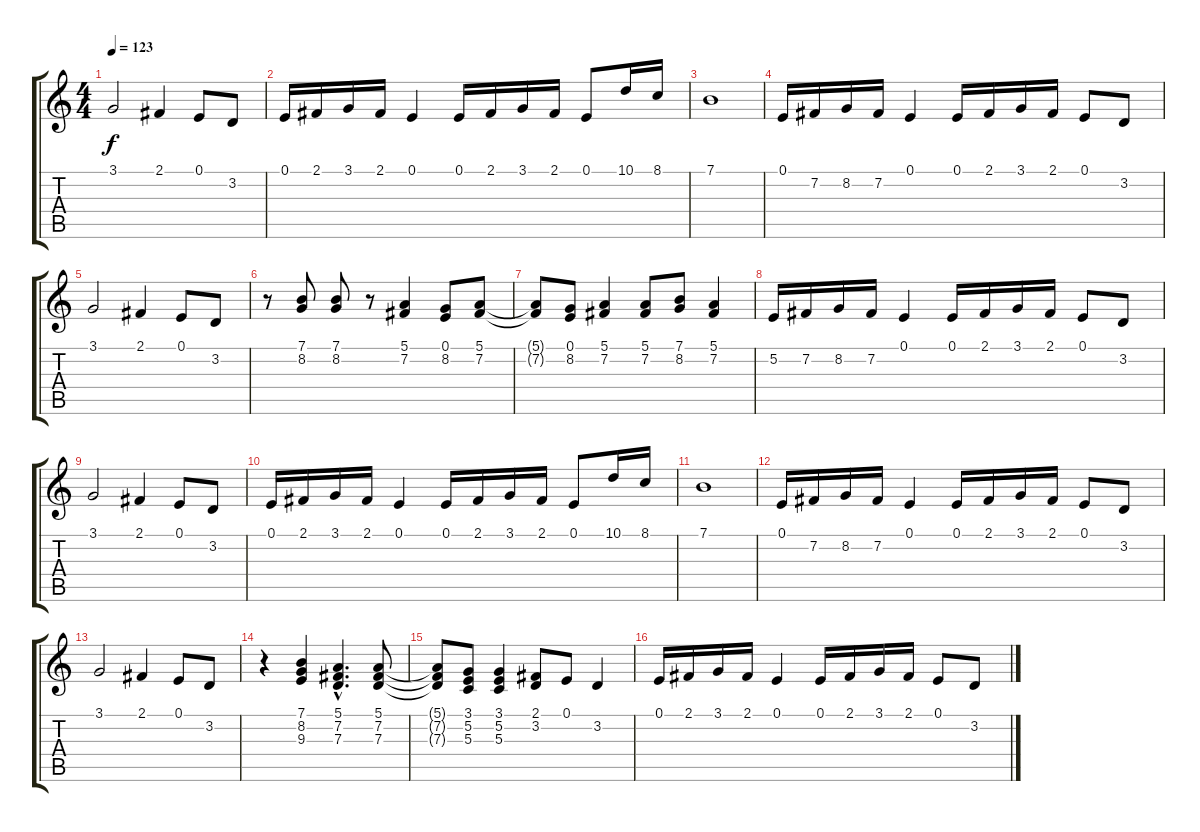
\track "" {instrument synthstrings1}
\staff {score tabs}
\tuning (E4 B3 G3 D3 A2 E2) {hide}
\ts (4 4)
\tempo 123
\clef g2
\ks c
3.1.2{dy f} 2.1.4 0.1.8 3.2.8 |
0.1.16 2.1.16 3.1.16 2.1.16 0.1.4 0.1.16 2.1.16 3.1.16 2.1.16 0.1.8 10.1.16 8.1.16 |
7.1.1 |
0.1.16 7.2.16 8.2.16 7.2.16 0.1.4 0.1.16 2.1.16 3.1.16 2.1.16 0.1.8 3.2.8 |
3.1.2 2.1.4 0.1.8 3.2.8 |
r.8 (7.1 8.2).8 (7.1 8.2).8 r.8 (5.1 7.2).4 (0.1 8.2).8 (5.1 7.2).8 |
(5.1{t} 7.2{t}).8 (0.1 8.2).8 (5.1 7.2).4 (5.1 7.2).8 (7.1 8.2).8 (5.1 7.2).4 |
5.2.16 7.2.16 8.2.16 7.2.16 0.1.4 0.1.16 2.1.16 3.1.16 2.1.16 0.1.8 3.2.8 |
3.1.2 2.1.4 0.1.8 3.2.8 |
0.1.16 2.1.16 3.1.16 2.1.16 0.1.4 0.1.16 2.1.16 3.1.16 2.1.16 0.1.8 10.1.16 8.1.16 |
7.1.1 |
0.1.16 7.2.16 8.2.16 7.2.16 0.1.4 0.1.16 2.1.16 3.1.16 2.1.16 0.1.8 3.2.8 |
3.1.2 2.1.4 0.1.8 3.2.8 |
r.4 (7.1 8.2 9.3).4 (5.1{hac} 7.2{hac} 7.3{hac}).4{d} (5.1 7.2 7.3).8 |
(5.1{t} 7.2{t} 7.3{t}).8 (3.1 5.2 5.3).8 (3.1 5.2 5.3).4 (2.1 3.2).8 0.1.8 3.2.4 |
0.1.16 2.1.16 3.1.16 2.1.16 0.1.4 0.1.16 2.1.16 3.1.16 2.1.16 0.1.8 3.2.8
